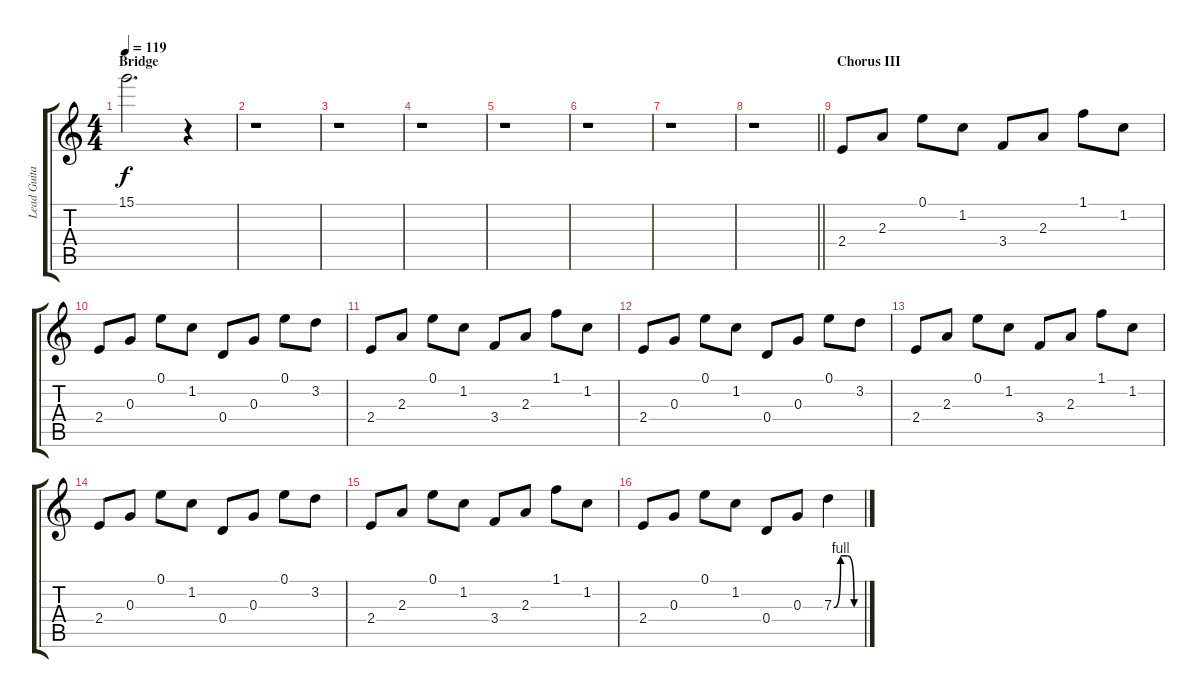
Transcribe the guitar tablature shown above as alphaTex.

\track ("Lead Guitar" "Lead Guita") {instrument overdrivenguitar}
\staff {score tabs}
\tuning (E4 B3 G3 D3 A2 E2) {hide}
\ts (4 4)
\section ("" "Bridge")
\tempo 119
\clef g2
\ks c
15.1{t}.2{d dy f} r.4 |
r.1 |
r.1 |
r.1 |
r.1 |
r.1 |
r.1 |
\barLineRight lightlight
r.1 |
\section ("" "Chorus III")
2.4.8 2.3.8 0.1.8 1.2.8 3.4.8 2.3.8 1.1.8 1.2.8 |
2.4.8 0.3.8 0.1.8 1.2.8 0.4.8 0.3.8 0.1.8 3.2.8 |
2.4.8 2.3.8 0.1.8 1.2.8 3.4.8 2.3.8 1.1.8 1.2.8 |
2.4.8 0.3.8 0.1.8 1.2.8 0.4.8 0.3.8 0.1.8 3.2.8 |
2.4.8 2.3.8 0.1.8 1.2.8 3.4.8 2.3.8 1.1.8 1.2.8 |
2.4.8 0.3.8 0.1.8 1.2.8 0.4.8 0.3.8 0.1.8 3.2.8 |
2.4.8 2.3.8 0.1.8 1.2.8 3.4.8 2.3.8 1.1.8 1.2.8 |
2.4.8 0.3.8 0.1.8 1.2.8 0.4.8 0.3.8 7.3{be (custom 0 0 15 4 30 4 45 0 60 0)}.4
